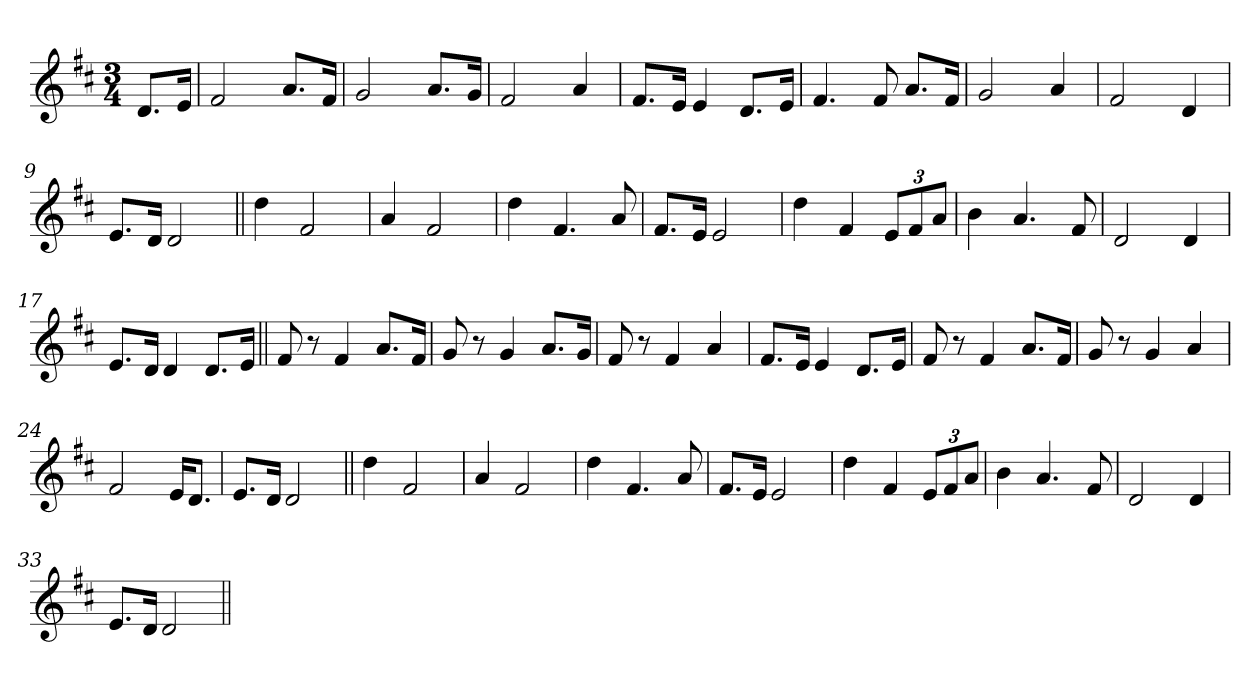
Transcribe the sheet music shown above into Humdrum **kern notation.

**kern
*part1
*staff1
*clefG2
*k[f#c#]
*D:
*M3/4
=1
8.d/L
16e/Jk
=2
2f#/
8.a/L
16f#/Jk
=3
2g/
8.a/L
16g/Jk
=4
2f#/
4a/
=5
8.f#/L
16e/Jk
4e/
8.d/L
16e/Jk
=6
4.f#/
8f#/
8.a/L
16f#/Jk
=7
2g/
4a/
=8
2f#/
4d/
=9
8.e/L
16d/Jk
2d/
=10||
4dd\
2f#/
!!LO:LB:g=z
=11
4a/
2f#/
=12
4dd\
4.f#/
8a/
=13
8.f#/L
16e/Jk
2e/
=14
4dd\
4f#/
12e/L
12f#/
12a/J
=15
4b\
4.a/
8f#/
=16
2d/
4d/
=17
8.e/L
16d/Jk
4d/
8.d/L
16e/Jk
=18||
8f#/
8r
4f#/
8.a/L
16f#/Jk
!!LO:LB:g=z
=19
8g/
8r
4g/
8.a/L
16g/Jk
=20
8f#/
8r
4f#/
4a/
=21
8.f#/L
16e/Jk
4e/
8.d/L
16e/Jk
=22
8f#/
8r
4f#/
8.a/L
16f#/Jk
=23
8g/
8r
4g/
4a/
=24
2f#/
16e/KL
8.d/J
=25
8.e/L
16d/Jk
2d/
=26||
4dd\
2f#/
!!LO:LB:g=z
=27
4a/
2f#/
=28
4dd\
4.f#/
8a/
=29
8.f#/L
16e/Jk
2e/
=30
4dd\
4f#/
12e/L
12f#/
12a/J
=31
4b\
4.a/
8f#/
=32
2d/
4d/
=33
8.e/L
16d/Jk
2d/
=||
*-
